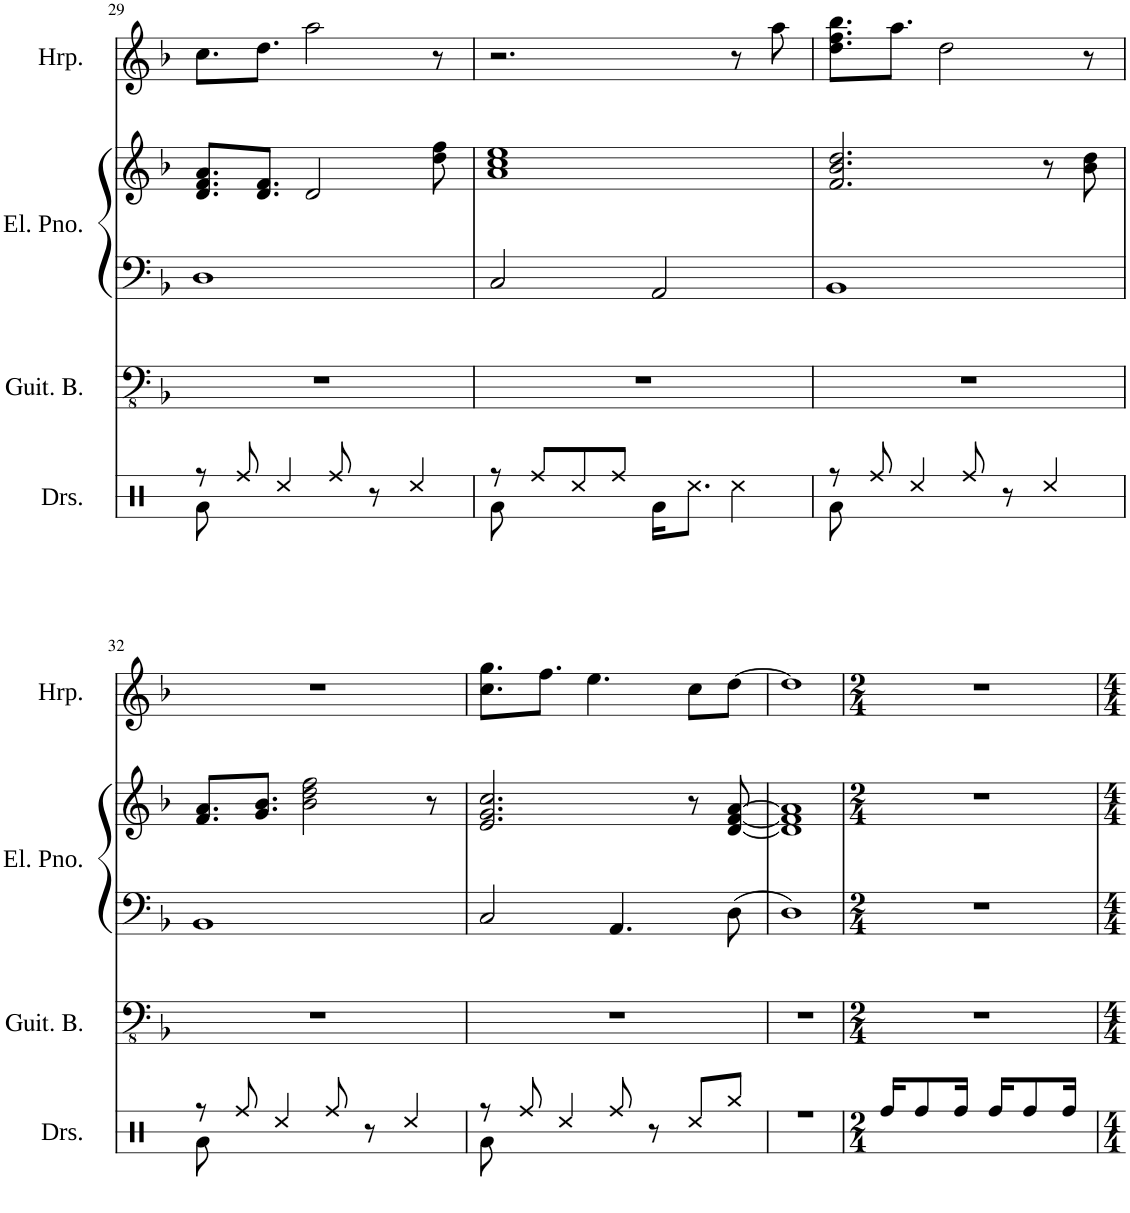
**kern	**kern	**kern	**kern	**kern
*part4	*part3	*part2	*part2	*part1
*staff5	*staff4	*staff3	*staff2	*staff1
*I"Drumset	*I"Guitare basse	*I"Electric Piano	*	*I"Harp
*I'Drs.	*I'Guit. B.	*I'El. Pno.	*	*I'Hrp.
!!LO:PB:g=z
*clefX	*clefFv4	*clefF4	*clefG2	*clefG2
*k[]	*k[b-]	*k[b-]	*k[b-]	*k[b-]
*M4/4	*M4/4	*M4/4	*M4/4	*M4/4
=29	=29	=29	=29	=29
*^	*	*	*	*
8r	8Ra\	1r	1D	8.d/ 8.f/ 8.a/L	8.cc\L
8Rdd/	2..ryy	.	.	.	.
.	.	.	.	8.d/ 8.f/J	8.dd\J
4Rcc/	.	.	.	.	.
.	.	.	.	2d/	2aa\
8Rdd/	.	.	.	.	.
8r	.	.	.	.	.
4Rcc/	.	.	.	.	.
.	.	.	.	8dd\ 8ff\	8r
=30	=30	=30	=30	=30	=30
8r	8Ra\	1r	2C/	1a 1cc 1ee	2.r
8Rdd/L	2..ryy	.	.	.	.
8Rcc/	.	.	.	.	.
8Rdd/J	.	.	.	.	.
16Ra\KL	.	.	2AA/	.	.
8.Rcc\J	.	.	.	.	.
4Rcc\	.	.	.	.	8r
.	.	.	.	.	8aa\
=31	=31	=31	=31	=31	=31
8r	8Ra\	1r	1BB-	2.f/ 2.b-/ 2.dd/	8.dd\ 8.ff\ 8.bb-\L
8Rdd/	2..ryy	.	.	.	.
.	.	.	.	.	8.aa\J
4Rcc/	.	.	.	.	.
.	.	.	.	.	2dd\
8Rdd/	.	.	.	.	.
8r	.	.	.	.	.
4Rcc/	.	.	.	8r	.
.	.	.	.	8b-\ 8dd\	8r
!!LO:LB:g=z
=32	=32	=32	=32	=32	=32
8r	8Ra\	1r	1BB-	8.f/ 8.a/L	1r
8Rdd/	2..ryy	.	.	.	.
.	.	.	.	8.g/ 8.b-/J	.
4Rcc/	.	.	.	.	.
.	.	.	.	2b-\ 2dd\ 2ff\	.
8Rdd/	.	.	.	.	.
8r	.	.	.	.	.
4Rcc/	.	.	.	.	.
.	.	.	.	8r	.
=33	=33	=33	=33	=33	=33
8r	8Ra\	1r	2C/	2.e/ 2.g/ 2.cc/	8.cc\ 8.gg\L
8Rdd/	2..ryy	.	.	.	.
.	.	.	.	.	8.ff\J
4Rcc/	.	.	.	.	.
.	.	.	.	.	4.ee\
8Rdd/	.	.	4.AA/	.	.
8r	.	.	.	.	.
8Rcc/L	.	.	.	8r	8cc\L
8Ree/J	.	.	8D\	[8d/ [8f/ [8a/	[8dd\J
*v	*v	*	*	*	*
=34	=34	=34	=34	=34
1r	1r	1D	1d] 1f] 1a]	1dd]
=35	=35	=35	=35	=35
*M2/4	*M2/4	*M2/4	*M2/4	*M2/4
16Rdd/KL	2r	2r	2r	2r
8Rdd/	.	.	.	.
16Rdd/Jk	.	.	.	.
16Rdd/KL	.	.	.	.
8Rdd/	.	.	.	.
16Rdd/Jk	.	.	.	.
=	=	=	=	=
*-	*-	*-	*-	*-
